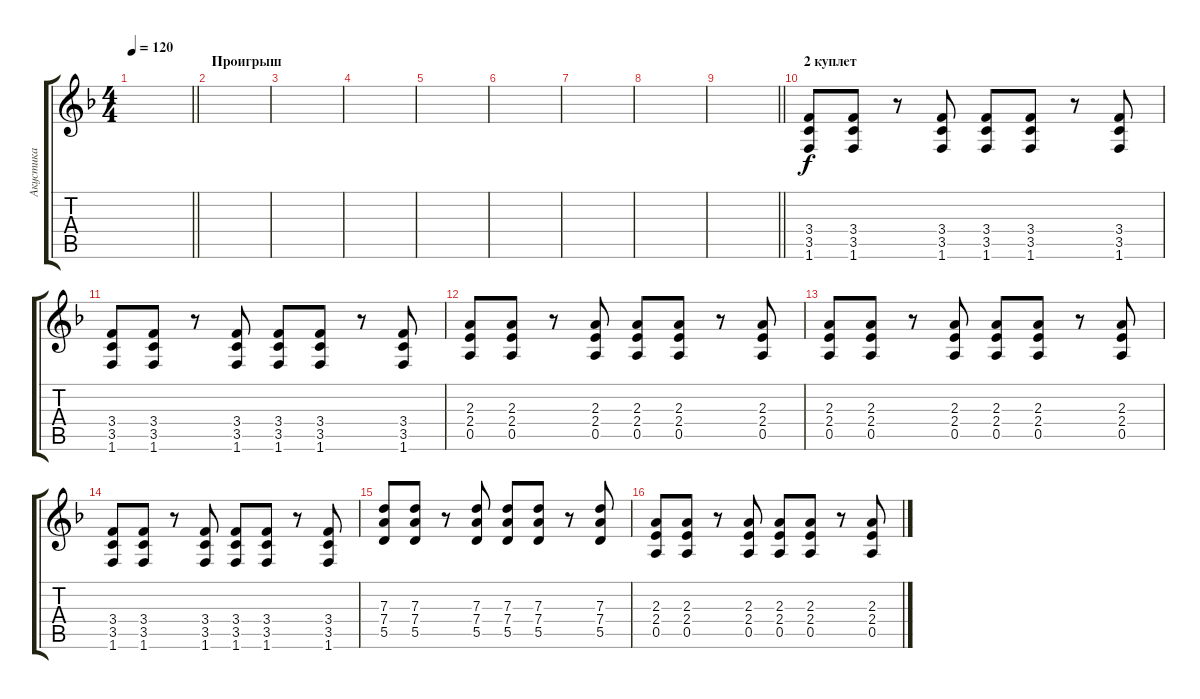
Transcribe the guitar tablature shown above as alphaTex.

\track ("Акустика" "Акустика") {instrument acousticguitarsteel}
\staff {score tabs}
\tuning (E4 B3 G3 D3 A2 E2) {hide}
\ts (4 4)
\tempo 120
\clef g2
\barLineRight lightlight
\ks f
|
\section ("" "Проигрыш")
|
|
|
|
|
|
|
\barLineRight lightlight
|
\section ("" "2 куплет")
(3.4 3.5 1.6).8 (3.4 3.5 1.6).8 r.8 (3.4 3.5 1.6).8 (3.4 3.5 1.6).8 (3.4 3.5 1.6).8 r.8 (3.4 3.5 1.6).8 |
(3.4 3.5 1.6).8 (3.4 3.5 1.6).8 r.8 (3.4 3.5 1.6).8 (3.4 3.5 1.6).8 (3.4 3.5 1.6).8 r.8 (3.4 3.5 1.6).8 |
(2.3 2.4 0.5).8 (2.3 2.4 0.5).8 r.8 (2.3 2.4 0.5).8 (2.3 2.4 0.5).8 (2.3 2.4 0.5).8 r.8 (2.3 2.4 0.5).8 |
(2.3 2.4 0.5).8 (2.3 2.4 0.5).8 r.8 (2.3 2.4 0.5).8 (2.3 2.4 0.5).8 (2.3 2.4 0.5).8 r.8 (2.3 2.4 0.5).8 |
(3.4 3.5 1.6).8 (3.4 3.5 1.6).8 r.8 (3.4 3.5 1.6).8 (3.4 3.5 1.6).8 (3.4 3.5 1.6).8 r.8 (3.4 3.5 1.6).8 |
(7.3 7.4 5.5).8 (7.3 7.4 5.5).8 r.8 (7.3 7.4 5.5).8 (7.3 7.4 5.5).8 (7.3 7.4 5.5).8 r.8 (7.3 7.4 5.5).8 |
(2.3 2.4 0.5).8 (2.3 2.4 0.5).8 r.8 (2.3 2.4 0.5).8 (2.3 2.4 0.5).8 (2.3 2.4 0.5).8 r.8 (2.3 2.4 0.5).8
